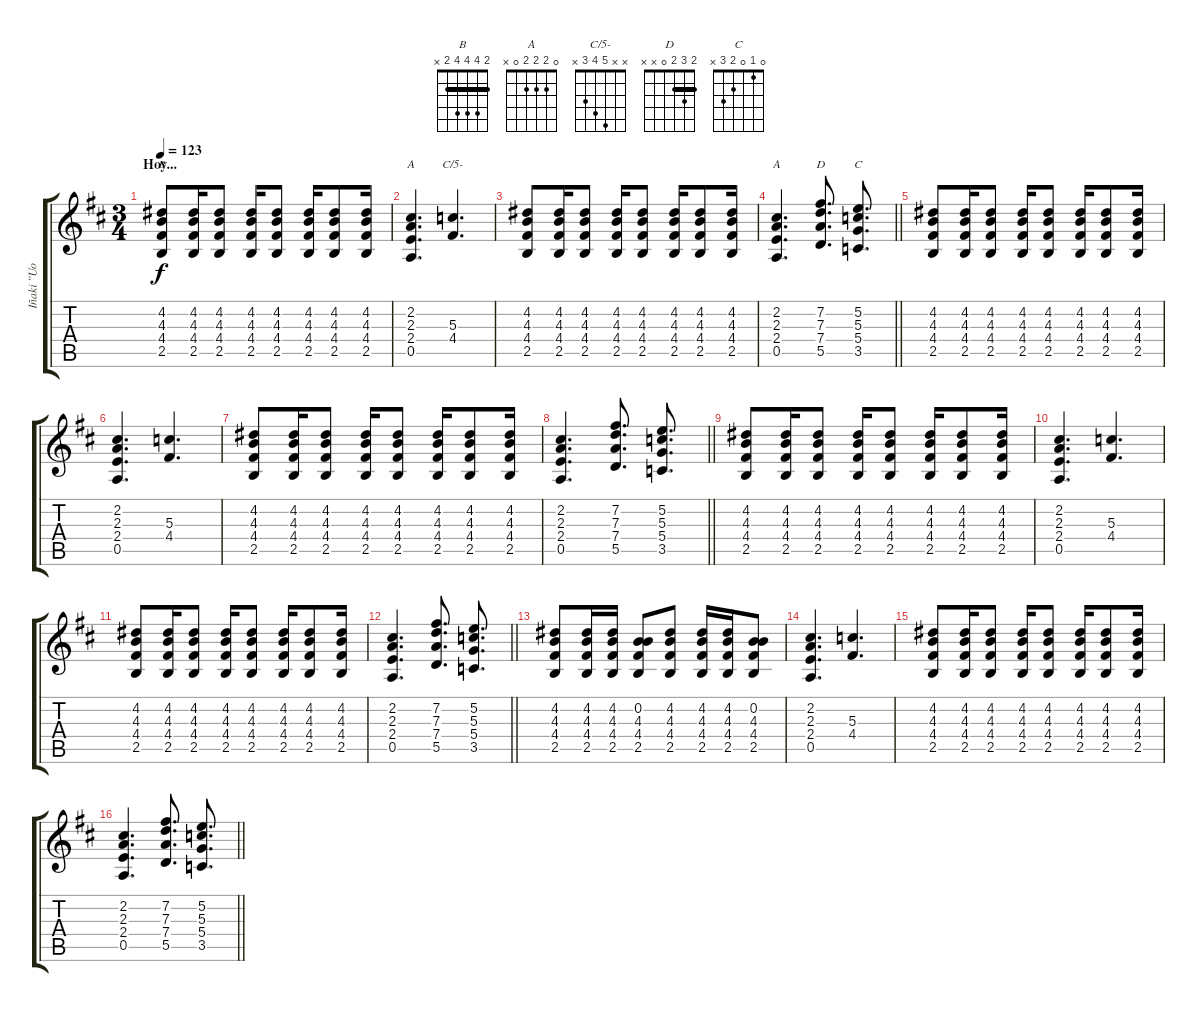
\track ("Iñaki ''Uoho'' Antón - Guitarra" "Iñaki ''Uo") {instrument distortionguitar}
\staff {score tabs}
\tuning (E4 B3 G3 D3 A2 E2) {hide}
\chord ("B" 2 4 4 4 2 x) {barre 2}
\chord ("A" x 2 2 2 0 x) {barre 2}
\chord ("C/5-" x x 5 4 3 x)
\chord ("A" 0 2 2 2 0 x)
\chord ("D" 2 3 2 0 x x) {barre 2}
\chord ("C" 0 1 0 2 3 x)
\ts (3 4)
\section ("" "Hoy...")
\tempo 123
\clef g2
\ks bminor
(4.2 4.3 4.4 2.5).8{ch "B" dy f} (4.2 4.3 4.4 2.5).16 (4.2 4.3 4.4 2.5).8 (4.2 4.3 4.4 2.5).16 (4.2 4.3 4.4 2.5).8 (4.2 4.3 4.4 2.5).16 (4.2 4.3 4.4 2.5).8 (4.2 4.3 4.4 2.5).16 |
(2.2 2.3 2.4 0.5).4{d ch "A"} (5.3 4.4).4{d ch "C/5-"} |
(4.2 4.3 4.4 2.5).8 (4.2 4.3 4.4 2.5).16 (4.2 4.3 4.4 2.5).8 (4.2 4.3 4.4 2.5).16 (4.2 4.3 4.4 2.5).8 (4.2 4.3 4.4 2.5).16 (4.2 4.3 4.4 2.5).8 (4.2 4.3 4.4 2.5).16 |
\barLineRight lightlight
(2.2 2.3 2.4 0.5).4{d ch "A"} (7.2 7.3 7.4 5.5).8{d ch "D"} (5.2 5.3 5.4 3.5).8{d ch "C"} |
(4.2 4.3 4.4 2.5).8 (4.2 4.3 4.4 2.5).16 (4.2 4.3 4.4 2.5).8 (4.2 4.3 4.4 2.5).16 (4.2 4.3 4.4 2.5).8 (4.2 4.3 4.4 2.5).16 (4.2 4.3 4.4 2.5).8 (4.2 4.3 4.4 2.5).16 |
(2.2 2.3 2.4 0.5).4{d} (5.3 4.4).4{d} |
(4.2 4.3 4.4 2.5).8 (4.2 4.3 4.4 2.5).16 (4.2 4.3 4.4 2.5).8 (4.2 4.3 4.4 2.5).16 (4.2 4.3 4.4 2.5).8 (4.2 4.3 4.4 2.5).16 (4.2 4.3 4.4 2.5).8 (4.2 4.3 4.4 2.5).16 |
\barLineRight lightlight
(2.2 2.3 2.4 0.5).4{d} (7.2 7.3 7.4 5.5).8{d} (5.2 5.3 5.4 3.5).8{d} |
(4.2 4.3 4.4 2.5).8 (4.2 4.3 4.4 2.5).16 (4.2 4.3 4.4 2.5).8 (4.2 4.3 4.4 2.5).16 (4.2 4.3 4.4 2.5).8 (4.2 4.3 4.4 2.5).16 (4.2 4.3 4.4 2.5).8 (4.2 4.3 4.4 2.5).16 |
(2.2 2.3 2.4 0.5).4{d} (5.3 4.4).4{d} |
(4.2 4.3 4.4 2.5).8 (4.2 4.3 4.4 2.5).16 (4.2 4.3 4.4 2.5).8 (4.2 4.3 4.4 2.5).16 (4.2 4.3 4.4 2.5).8 (4.2 4.3 4.4 2.5).16 (4.2 4.3 4.4 2.5).8 (4.2 4.3 4.4 2.5).16 |
\barLineRight lightlight
(2.2 2.3 2.4 0.5).4{d} (7.2 7.3 7.4 5.5).8{d} (5.2 5.3 5.4 3.5).8{d} |
(4.2 4.3 4.4 2.5).8 (4.2 4.3 4.4 2.5).16 (4.2 4.3 4.4 2.5).16 (0.2 4.3 4.4 2.5).8 (4.2 4.3 4.4 2.5).8 (4.2 4.3 4.4 2.5).16 (4.2 4.3 4.4 2.5).16 (0.2 4.3 4.4 2.5).8 |
(2.2 2.3 2.4 0.5).4{d} (5.3 4.4).4{d} |
(4.2 4.3 4.4 2.5).8 (4.2 4.3 4.4 2.5).16 (4.2 4.3 4.4 2.5).8 (4.2 4.3 4.4 2.5).16 (4.2 4.3 4.4 2.5).8 (4.2 4.3 4.4 2.5).16 (4.2 4.3 4.4 2.5).8 (4.2 4.3 4.4 2.5).16 |
\barLineRight lightlight
(2.2 2.3 2.4 0.5).4{d} (7.2 7.3 7.4 5.5).8{d} (5.2 5.3 5.4 3.5).8{d}
